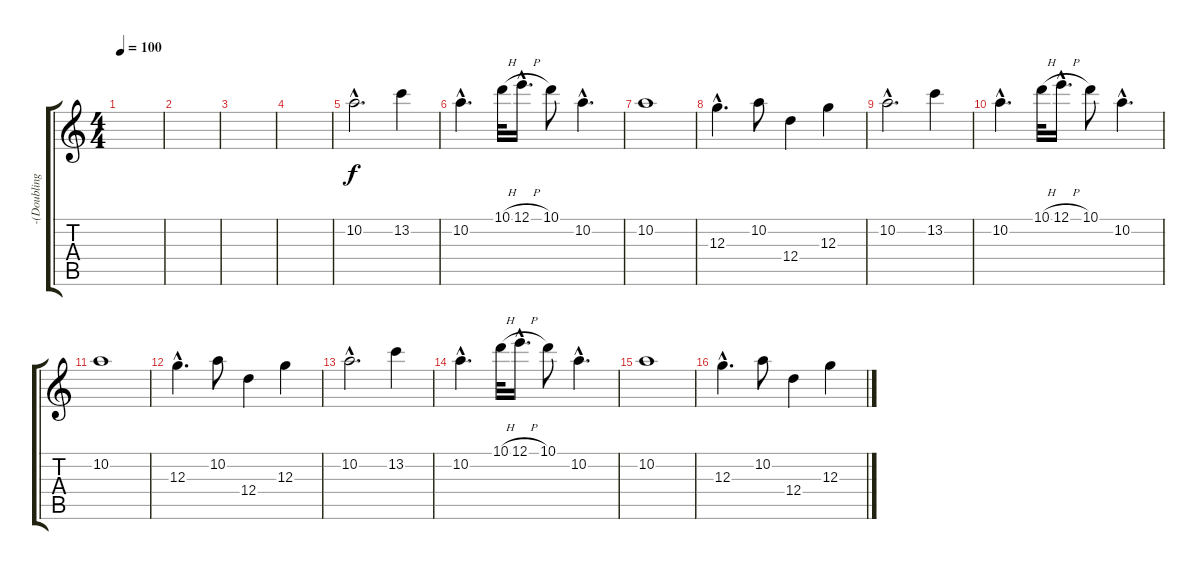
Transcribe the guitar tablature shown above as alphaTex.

\track ("-(Doubling Guitar 1)-" "-(Doubling") {instrument electricguitarjazz}
\staff {score tabs}
\tuning (E4 B3 G3 D3 A2 E2) {hide}
\ts (4 4)
\tempo 100
\clef g2
\ks c
|
|
|
|
10.2{hac}.2{d} 13.2.4 |
10.2{hac}.4{d} 10.1{h}.32 12.1{h hac}.16{d} 10.1.8 10.2{hac}.4{d} |
10.2.1 |
12.3{hac}.4{d} 10.2.8 12.4.4 12.3.4 |
10.2{hac}.2{d} 13.2.4 |
10.2{hac}.4{d} 10.1{h}.32 12.1{h hac}.16{d} 10.1.8 10.2{hac}.4{d} |
10.2.1 |
12.3{hac}.4{d} 10.2.8 12.4.4 12.3.4 |
10.2{hac}.2{d} 13.2.4 |
10.2{hac}.4{d} 10.1{h}.32 12.1{h hac}.16{d} 10.1.8 10.2{hac}.4{d} |
10.2.1 |
12.3{hac}.4{d} 10.2.8 12.4.4 12.3.4
